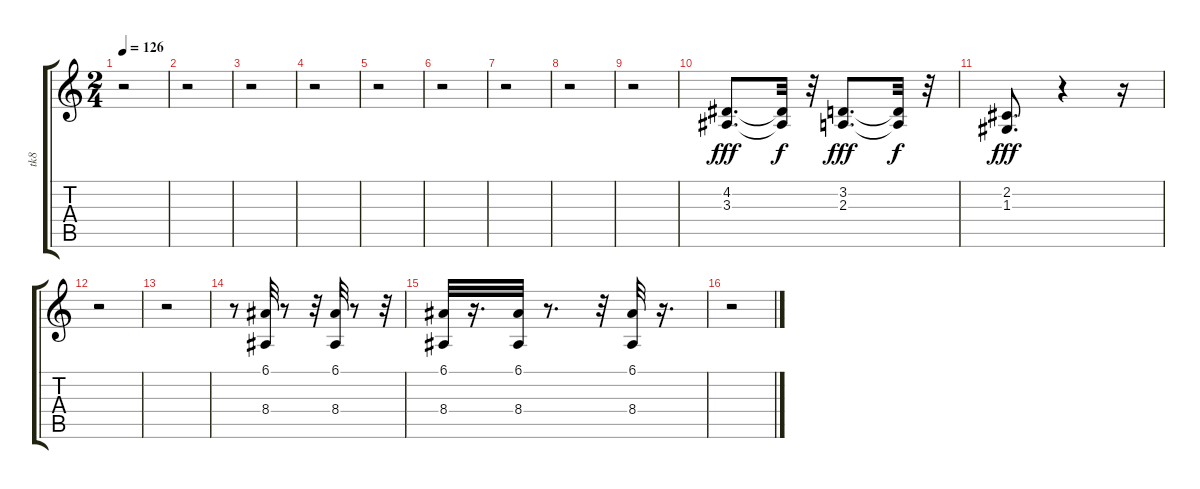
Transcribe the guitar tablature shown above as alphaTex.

\track ("tk8" "tk8") {instrument trumpet}
\staff {score tabs}
\tuning (E4 B3 G3 D3 A2 E2) {hide}
\ts (2 4)
\tempo 126
\clef g2
\ks c
r.2{dy f} |
r.2 |
r.2 |
r.2 |
r.2 |
r.2 |
r.2 |
r.2 |
r.2 |
(4.2 3.3).8{d dy fff} (4.2{t} 3.3{t}).32{dy f} r.32 (3.2 2.3).8{d dy fff} (3.2{t} 2.3{t}).32{dy f} r.32 |
(2.2 1.3).8{d dy fff} r.4 r.16 |
r.2 |
r.2 |
r.8 (6.1 8.4).32 r.8 r.32 (6.1 8.4).32 r.8 r.32 |
(6.1 8.4).32 r.16{d} (6.1 8.4).32 r.8{d} r.32 (6.1 8.4).32 r.16{d} |
r.2
